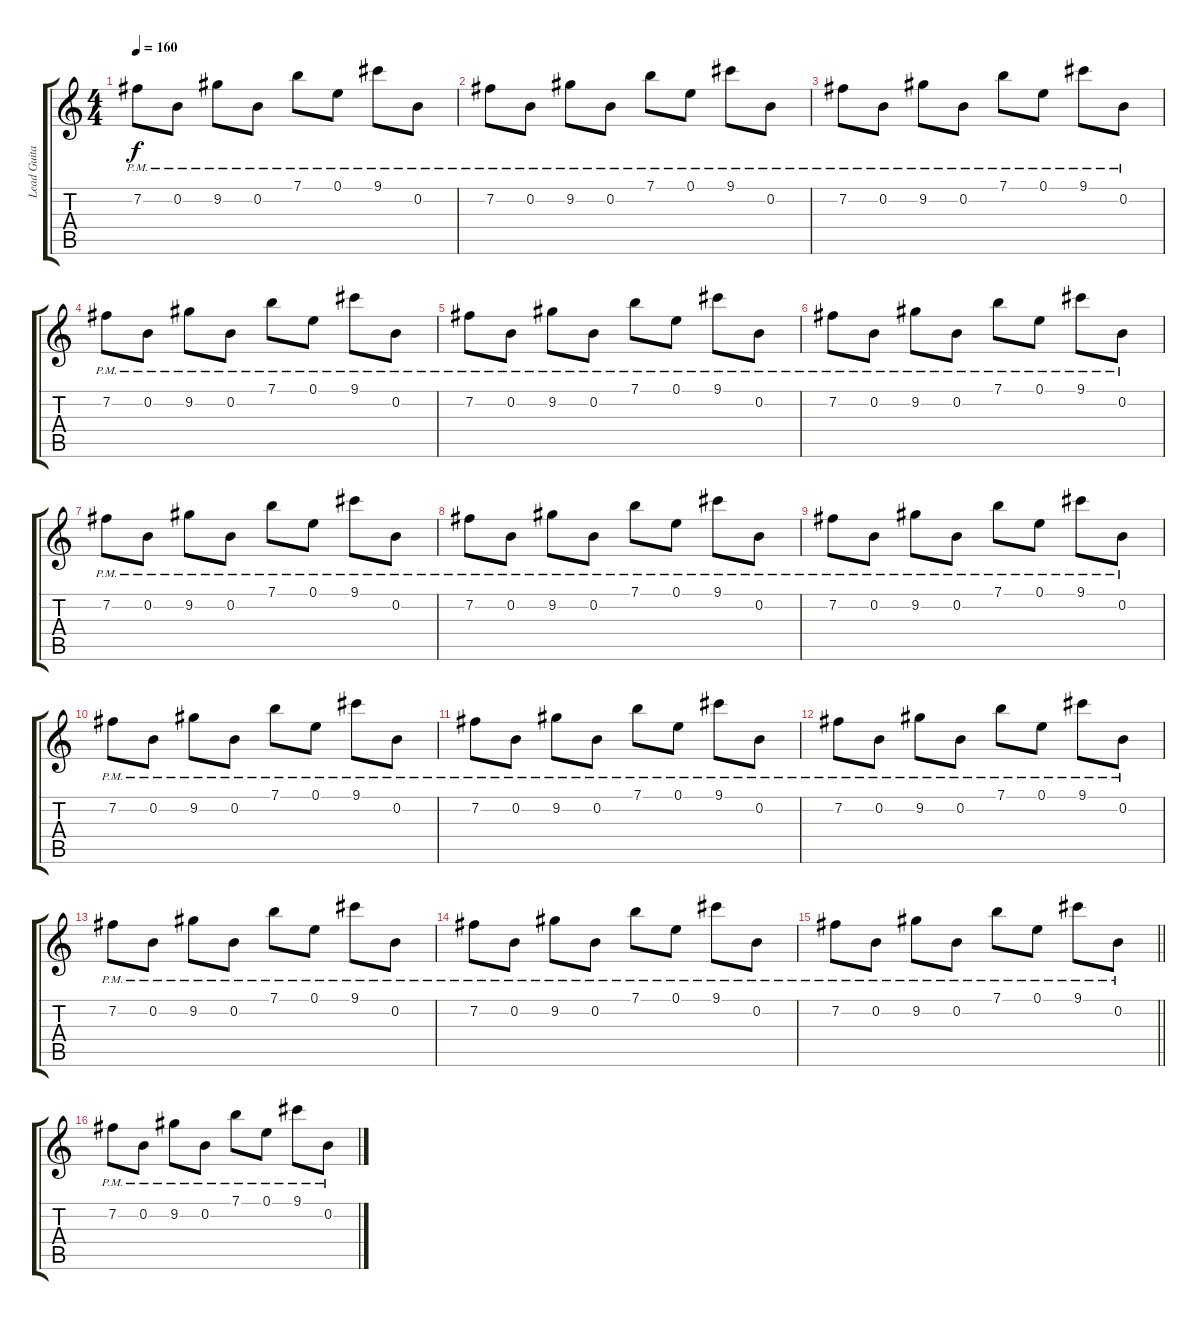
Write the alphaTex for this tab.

\track ("Lead Guitar - Kita" "Lead Guita") {instrument distortionguitar}
\staff {score tabs}
\tuning (E4 B3 G3 D3 A2 E2) {hide}
\ts (4 4)
\tempo 160
\clef g2
\ks c
7.2{pm}.8{dy f} 0.2{pm}.8 9.2{pm}.8 0.2{pm}.8 7.1{pm}.8 0.1{pm}.8 9.1{pm}.8 0.2{pm}.8 |
7.2{pm}.8 0.2{pm}.8 9.2{pm}.8 0.2{pm}.8 7.1{pm}.8 0.1{pm}.8 9.1{pm}.8 0.2{pm}.8 |
7.2{pm}.8 0.2{pm}.8 9.2{pm}.8 0.2{pm}.8 7.1{pm}.8 0.1{pm}.8 9.1{pm}.8 0.2{pm}.8 |
7.2{pm}.8 0.2{pm}.8 9.2{pm}.8 0.2{pm}.8 7.1{pm}.8 0.1{pm}.8 9.1{pm}.8 0.2{pm}.8 |
7.2{pm}.8 0.2{pm}.8 9.2{pm}.8 0.2{pm}.8 7.1{pm}.8 0.1{pm}.8 9.1{pm}.8 0.2{pm}.8 |
7.2{pm}.8 0.2{pm}.8 9.2{pm}.8 0.2{pm}.8 7.1{pm}.8 0.1{pm}.8 9.1{pm}.8 0.2{pm}.8 |
7.2{pm}.8 0.2{pm}.8 9.2{pm}.8 0.2{pm}.8 7.1{pm}.8 0.1{pm}.8 9.1{pm}.8 0.2{pm}.8 |
7.2{pm}.8 0.2{pm}.8 9.2{pm}.8 0.2{pm}.8 7.1{pm}.8 0.1{pm}.8 9.1{pm}.8 0.2{pm}.8 |
7.2{pm}.8 0.2{pm}.8 9.2{pm}.8 0.2{pm}.8 7.1{pm}.8 0.1{pm}.8 9.1{pm}.8 0.2{pm}.8 |
7.2{pm}.8 0.2{pm}.8 9.2{pm}.8 0.2{pm}.8 7.1{pm}.8 0.1{pm}.8 9.1{pm}.8 0.2{pm}.8 |
7.2{pm}.8 0.2{pm}.8 9.2{pm}.8 0.2{pm}.8 7.1{pm}.8 0.1{pm}.8 9.1{pm}.8 0.2{pm}.8 |
7.2{pm}.8 0.2{pm}.8 9.2{pm}.8 0.2{pm}.8 7.1{pm}.8 0.1{pm}.8 9.1{pm}.8 0.2{pm}.8 |
7.2{pm}.8 0.2{pm}.8 9.2{pm}.8 0.2{pm}.8 7.1{pm}.8 0.1{pm}.8 9.1{pm}.8 0.2{pm}.8 |
7.2{pm}.8 0.2{pm}.8 9.2{pm}.8 0.2{pm}.8 7.1{pm}.8 0.1{pm}.8 9.1{pm}.8 0.2{pm}.8 |
\barLineRight lightlight
7.2{pm}.8 0.2{pm}.8 9.2{pm}.8 0.2{pm}.8 7.1{pm}.8 0.1{pm}.8 9.1{pm}.8 0.2{pm}.8 |
7.2{pm}.8 0.2{pm}.8 9.2{pm}.8 0.2{pm}.8 7.1{pm}.8 0.1{pm}.8 9.1{pm}.8 0.2{pm}.8
